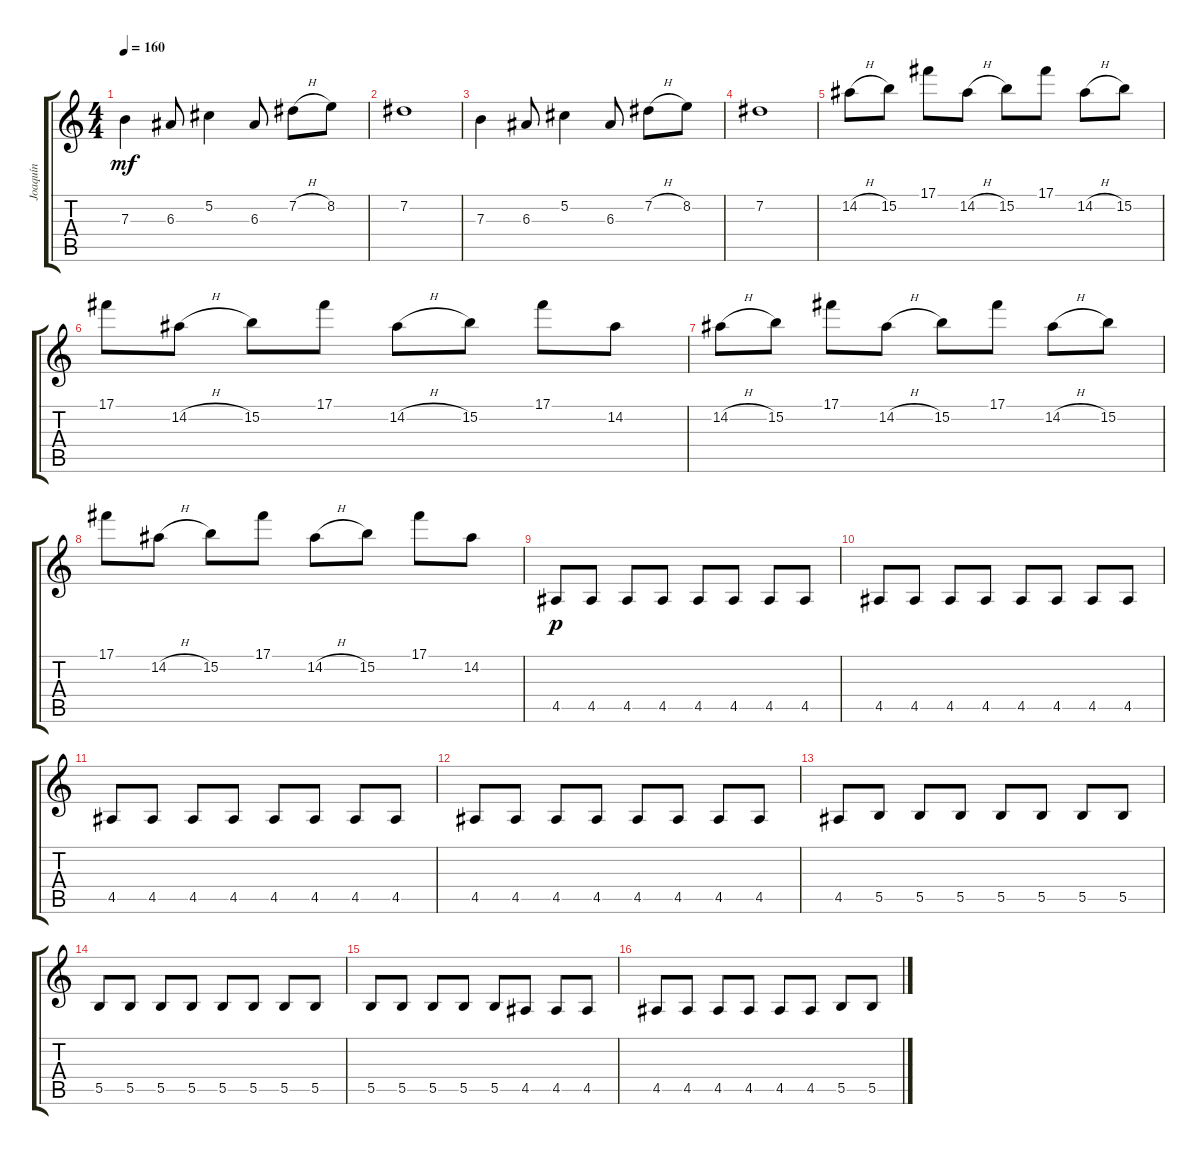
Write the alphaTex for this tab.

\track ("Joaquín" "Joaquín") {instrument acousticguitarnylon}
\staff {score tabs}
\tuning (Db4 Ab3 E3 B2 Gb2 B1) {hide}
\ts (4 4)
\tempo 160
\clef g2
\ks c
7.3.4{dy mf} 6.3.8 5.2.4 6.3.8 7.2{h}.8 8.2.8 |
7.2.1 |
7.3.4 6.3.8 5.2.4 6.3.8 7.2{h}.8 8.2.8 |
7.2.1 |
14.2{h}.8 15.2.8 17.1.8 14.2{h}.8 15.2.8 17.1.8 14.2{h}.8 15.2.8 |
17.1.8 14.2{h}.8 15.2.8 17.1.8 14.2{h}.8 15.2.8 17.1.8 14.2.8 |
14.2{h}.8 15.2.8 17.1.8 14.2{h}.8 15.2.8 17.1.8 14.2{h}.8 15.2.8 |
17.1.8 14.2{h}.8 15.2.8 17.1.8 14.2{h}.8 15.2.8 17.1.8 14.2.8 |
4.5.8{dy p} 4.5.8 4.5.8 4.5.8 4.5.8 4.5.8 4.5.8 4.5.8 |
4.5.8 4.5.8 4.5.8 4.5.8 4.5.8 4.5.8 4.5.8 4.5.8 |
4.5.8 4.5.8 4.5.8 4.5.8 4.5.8 4.5.8 4.5.8 4.5.8 |
4.5.8 4.5.8 4.5.8 4.5.8 4.5.8 4.5.8 4.5.8 4.5.8 |
4.5.8 5.5.8 5.5.8 5.5.8 5.5.8 5.5.8 5.5.8 5.5.8 |
5.5.8 5.5.8 5.5.8 5.5.8 5.5.8 5.5.8 5.5.8 5.5.8 |
5.5.8 5.5.8 5.5.8 5.5.8 5.5.8 4.5.8 4.5.8 4.5.8 |
4.5.8 4.5.8 4.5.8 4.5.8 4.5.8 4.5.8 5.5.8 5.5.8
